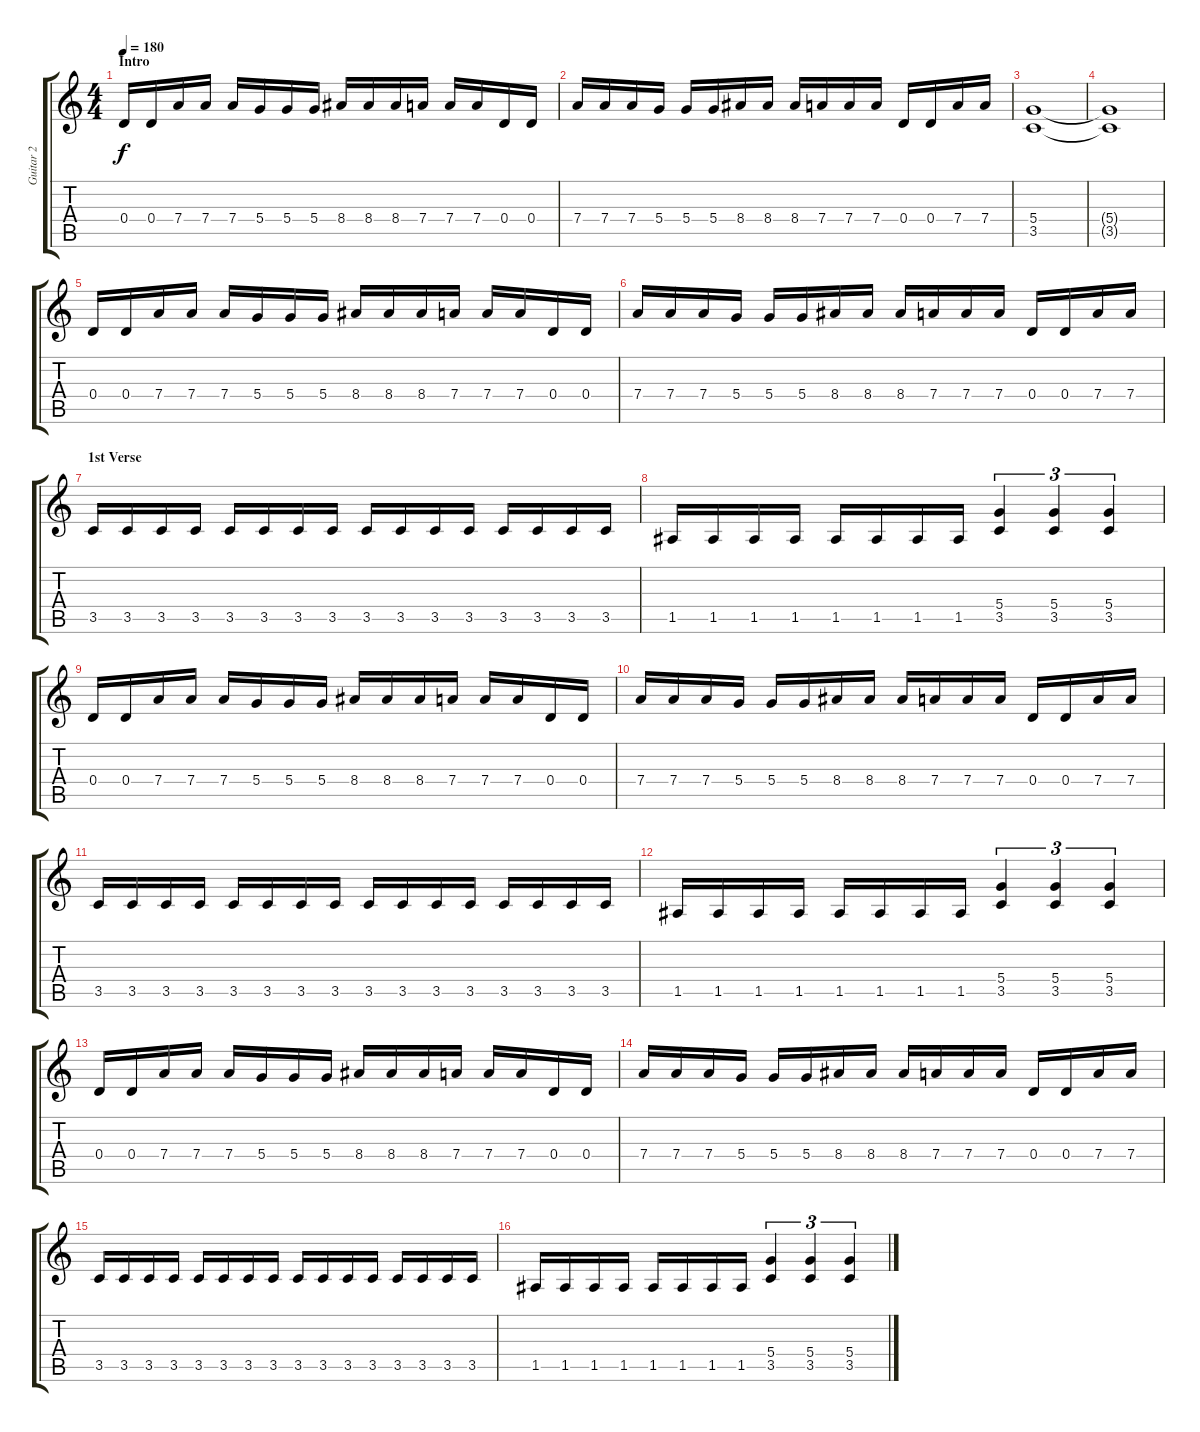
\track ("Guitar 2" "Guitar 2") {instrument distortionguitar}
\staff {score tabs}
\tuning (E4 B3 G3 D3 A2 E2) {hide}
\ts (4 4)
\section ("" "Intro")
\tempo 180
\clef g2
\ks c
0.4.16{dy f instrument distortionguitar} 0.4.16 7.4.16 7.4.16 7.4.16 5.4.16 5.4.16 5.4.16 8.4.16 8.4.16 8.4.16 7.4.16 7.4.16 7.4.16 0.4.16 0.4.16 |
7.4.16 7.4.16 7.4.16 5.4.16 5.4.16 5.4.16 8.4.16 8.4.16 8.4.16 7.4.16 7.4.16 7.4.16 0.4.16 0.4.16 7.4.16 7.4.16 |
(5.4 3.5).1 |
(5.4{t} 3.5{t}).1 |
0.4.16 0.4.16 7.4.16 7.4.16 7.4.16 5.4.16 5.4.16 5.4.16 8.4.16 8.4.16 8.4.16 7.4.16 7.4.16 7.4.16 0.4.16 0.4.16 |
7.4.16 7.4.16 7.4.16 5.4.16 5.4.16 5.4.16 8.4.16 8.4.16 8.4.16 7.4.16 7.4.16 7.4.16 0.4.16 0.4.16 7.4.16 7.4.16 |
\section ("" "1st Verse")
3.5.16 3.5.16 3.5.16 3.5.16 3.5.16 3.5.16 3.5.16 3.5.16 3.5.16 3.5.16 3.5.16 3.5.16 3.5.16 3.5.16 3.5.16 3.5.16 |
1.5.16 1.5.16 1.5.16 1.5.16 1.5.16 1.5.16 1.5.16 1.5.16 (5.4 3.5).4{tu (3 2)} (5.4 3.5).4{tu (3 2)} (5.4 3.5).4{tu (3 2)} |
0.4.16 0.4.16 7.4.16 7.4.16 7.4.16 5.4.16 5.4.16 5.4.16 8.4.16 8.4.16 8.4.16 7.4.16 7.4.16 7.4.16 0.4.16 0.4.16 |
7.4.16 7.4.16 7.4.16 5.4.16 5.4.16 5.4.16 8.4.16 8.4.16 8.4.16 7.4.16 7.4.16 7.4.16 0.4.16 0.4.16 7.4.16 7.4.16 |
3.5.16 3.5.16 3.5.16 3.5.16 3.5.16 3.5.16 3.5.16 3.5.16 3.5.16 3.5.16 3.5.16 3.5.16 3.5.16 3.5.16 3.5.16 3.5.16 |
1.5.16 1.5.16 1.5.16 1.5.16 1.5.16 1.5.16 1.5.16 1.5.16 (5.4 3.5).4{tu (3 2)} (5.4 3.5).4{tu (3 2)} (5.4 3.5).4{tu (3 2)} |
0.4.16 0.4.16 7.4.16 7.4.16 7.4.16 5.4.16 5.4.16 5.4.16 8.4.16 8.4.16 8.4.16 7.4.16 7.4.16 7.4.16 0.4.16 0.4.16 |
7.4.16 7.4.16 7.4.16 5.4.16 5.4.16 5.4.16 8.4.16 8.4.16 8.4.16 7.4.16 7.4.16 7.4.16 0.4.16 0.4.16 7.4.16 7.4.16 |
3.5.16 3.5.16 3.5.16 3.5.16 3.5.16 3.5.16 3.5.16 3.5.16 3.5.16 3.5.16 3.5.16 3.5.16 3.5.16 3.5.16 3.5.16 3.5.16 |
1.5.16 1.5.16 1.5.16 1.5.16 1.5.16 1.5.16 1.5.16 1.5.16 (5.4 3.5).4{tu (3 2)} (5.4 3.5).4{tu (3 2)} (5.4 3.5).4{tu (3 2)}
